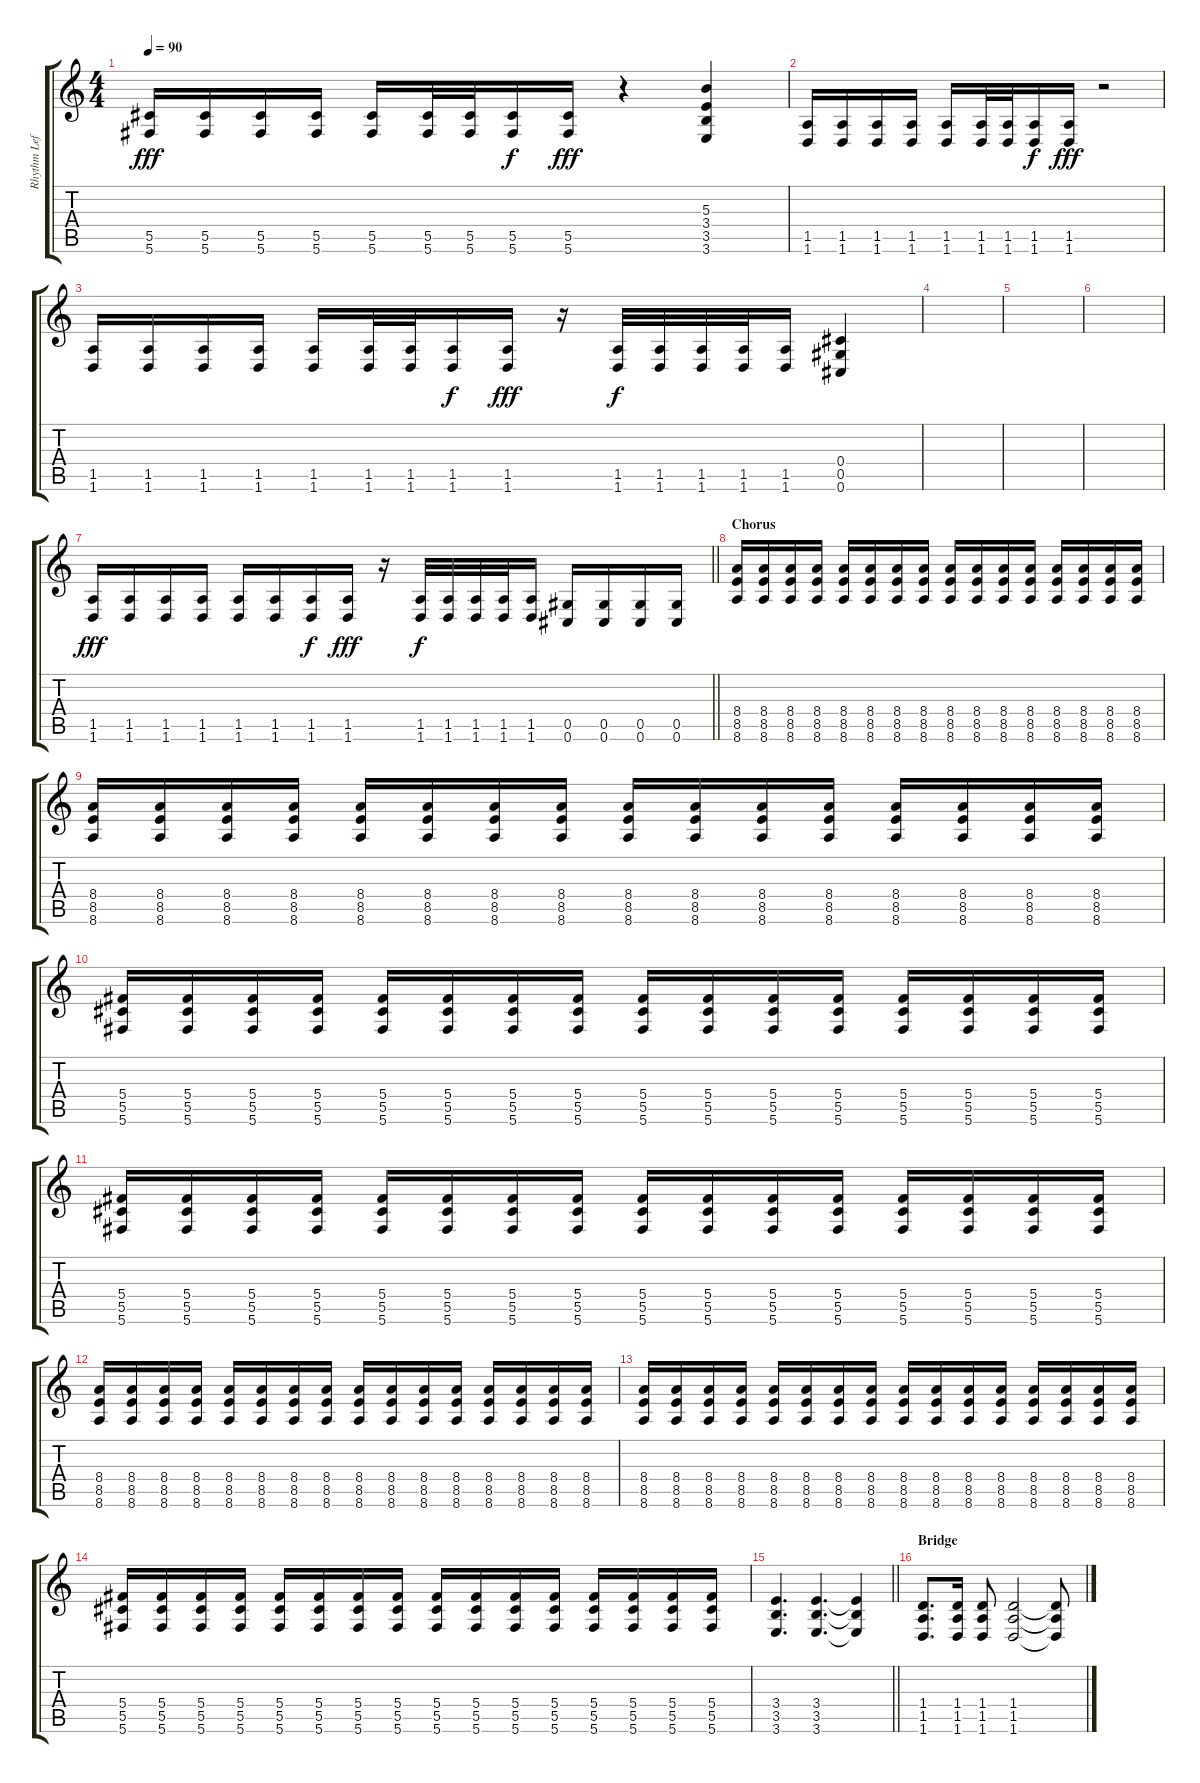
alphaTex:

\track ("Rhythm Left" "Rhythm Lef") {instrument overdrivenguitar}
\staff {score tabs}
\tuning (Eb4 Bb3 Gb3 Db3 Ab2 Db2) {hide}
\ts (4 4)
\tempo 90
\clef g2
\ks c
(5.5 5.6).16{dy fff} (5.5 5.6).16 (5.5 5.6).16 (5.5 5.6).16 (5.5 5.6).16 (5.5 5.6).32 (5.5 5.6).32 (5.5 5.6).16{dy f} (5.5 5.6).16{dy fff} r.4 (5.3 3.4 3.5 3.6).4 |
(1.5 1.6).16 (1.5 1.6).16 (1.5 1.6).16 (1.5 1.6).16 (1.5 1.6).16 (1.5 1.6).32 (1.5 1.6).32 (1.5 1.6).16{dy f} (1.5 1.6).16{dy fff} r.2 |
(1.5 1.6).16 (1.5 1.6).16 (1.5 1.6).16 (1.5 1.6).16 (1.5 1.6).16 (1.5 1.6).32 (1.5 1.6).32 (1.5 1.6).16{dy f} (1.5 1.6).16{dy fff} r.16 (1.5 1.6).32{dy f} (1.5 1.6).32 (1.5 1.6).32 (1.5 1.6).32 (1.5 1.6).16 (0.4 0.5 0.6).4 |
|
|
|
\barLineRight lightlight
(1.5 1.6).16{dy fff} (1.5 1.6).16 (1.5 1.6).16 (1.5 1.6).16 (1.5 1.6).16 (1.5 1.6).16 (1.5 1.6).16{dy f} (1.5 1.6).16{dy fff} r.16 (1.5 1.6).32{dy f} (1.5 1.6).32 (1.5 1.6).32 (1.5 1.6).32 (1.5 1.6).16 (0.5 0.6).16 (0.5 0.6).16 (0.5 0.6).16 (0.5 0.6).16 |
\section ("" "Chorus")
(8.4 8.5 8.6).16 (8.4 8.5 8.6).16 (8.4 8.5 8.6).16 (8.4 8.5 8.6).16 (8.4 8.5 8.6).16 (8.4 8.5 8.6).16 (8.4 8.5 8.6).16 (8.4 8.5 8.6).16 (8.4 8.5 8.6).16 (8.4 8.5 8.6).16 (8.4 8.5 8.6).16 (8.4 8.5 8.6).16 (8.4 8.5 8.6).16 (8.4 8.5 8.6).16 (8.4 8.5 8.6).16 (8.4 8.5 8.6).16 |
(8.4 8.5 8.6).16 (8.4 8.5 8.6).16 (8.4 8.5 8.6).16 (8.4 8.5 8.6).16 (8.4 8.5 8.6).16 (8.4 8.5 8.6).16 (8.4 8.5 8.6).16 (8.4 8.5 8.6).16 (8.4 8.5 8.6).16 (8.4 8.5 8.6).16 (8.4 8.5 8.6).16 (8.4 8.5 8.6).16 (8.4 8.5 8.6).16 (8.4 8.5 8.6).16 (8.4 8.5 8.6).16 (8.4 8.5 8.6).16 |
(5.4 5.5 5.6).16 (5.4 5.5 5.6).16 (5.4 5.5 5.6).16 (5.4 5.5 5.6).16 (5.4 5.5 5.6).16 (5.4 5.5 5.6).16 (5.4 5.5 5.6).16 (5.4 5.5 5.6).16 (5.4 5.5 5.6).16 (5.4 5.5 5.6).16 (5.4 5.5 5.6).16 (5.4 5.5 5.6).16 (5.4 5.5 5.6).16 (5.4 5.5 5.6).16 (5.4 5.5 5.6).16 (5.4 5.5 5.6).16 |
(5.4 5.5 5.6).16 (5.4 5.5 5.6).16 (5.4 5.5 5.6).16 (5.4 5.5 5.6).16 (5.4 5.5 5.6).16 (5.4 5.5 5.6).16 (5.4 5.5 5.6).16 (5.4 5.5 5.6).16 (5.4 5.5 5.6).16 (5.4 5.5 5.6).16 (5.4 5.5 5.6).16 (5.4 5.5 5.6).16 (5.4 5.5 5.6).16 (5.4 5.5 5.6).16 (5.4 5.5 5.6).16 (5.4 5.5 5.6).16 |
(8.4 8.5 8.6).16 (8.4 8.5 8.6).16 (8.4 8.5 8.6).16 (8.4 8.5 8.6).16 (8.4 8.5 8.6).16 (8.4 8.5 8.6).16 (8.4 8.5 8.6).16 (8.4 8.5 8.6).16 (8.4 8.5 8.6).16 (8.4 8.5 8.6).16 (8.4 8.5 8.6).16 (8.4 8.5 8.6).16 (8.4 8.5 8.6).16 (8.4 8.5 8.6).16 (8.4 8.5 8.6).16 (8.4 8.5 8.6).16 |
(8.4 8.5 8.6).16 (8.4 8.5 8.6).16 (8.4 8.5 8.6).16 (8.4 8.5 8.6).16 (8.4 8.5 8.6).16 (8.4 8.5 8.6).16 (8.4 8.5 8.6).16 (8.4 8.5 8.6).16 (8.4 8.5 8.6).16 (8.4 8.5 8.6).16 (8.4 8.5 8.6).16 (8.4 8.5 8.6).16 (8.4 8.5 8.6).16 (8.4 8.5 8.6).16 (8.4 8.5 8.6).16 (8.4 8.5 8.6).16 |
(5.4 5.5 5.6).16 (5.4 5.5 5.6).16 (5.4 5.5 5.6).16 (5.4 5.5 5.6).16 (5.4 5.5 5.6).16 (5.4 5.5 5.6).16 (5.4 5.5 5.6).16 (5.4 5.5 5.6).16 (5.4 5.5 5.6).16 (5.4 5.5 5.6).16 (5.4 5.5 5.6).16 (5.4 5.5 5.6).16 (5.4 5.5 5.6).16 (5.4 5.5 5.6).16 (5.4 5.5 5.6).16 (5.4 5.5 5.6).16 |
\barLineRight lightlight
(3.4 3.5 3.6).4{d} (3.4 3.5 3.6).4{d} (3.4{t} 3.5{t} 3.6{t}).4 |
\section ("" "Bridge")
(1.4 1.5 1.6).8{d} (1.4 1.5 1.6).16 (1.4 1.5 1.6).8 (1.4 1.5 1.6).2 (1.4{t} 1.5{t} 1.6{t}).8
